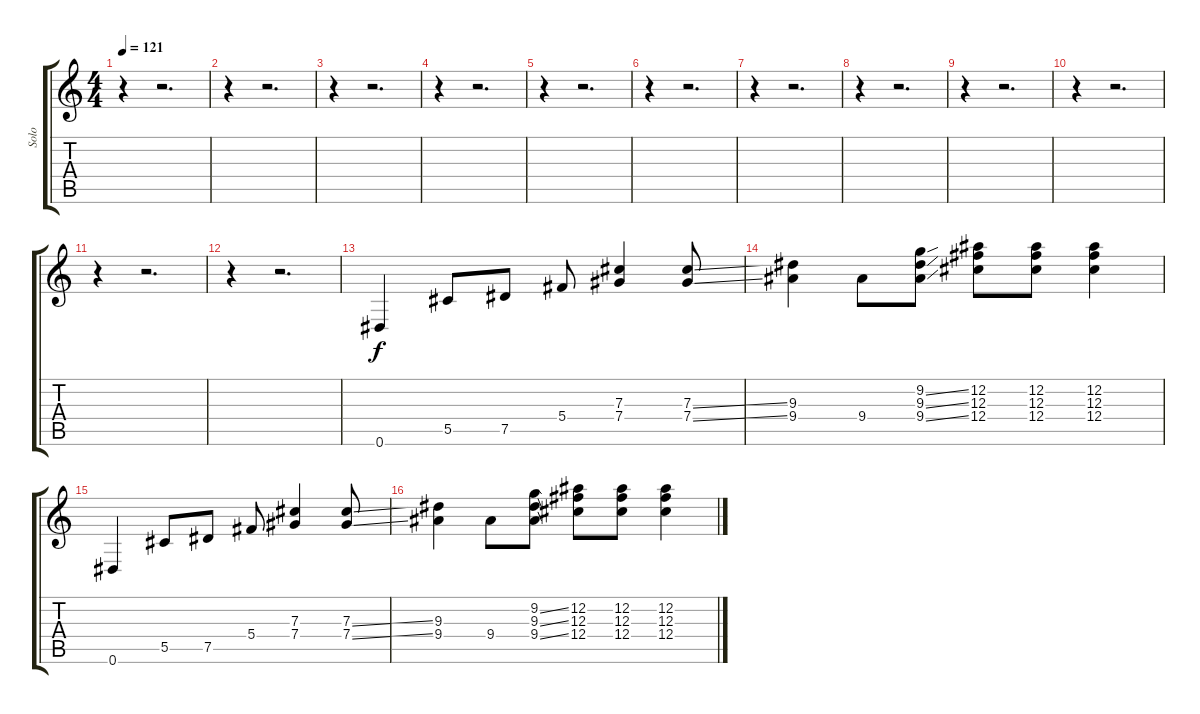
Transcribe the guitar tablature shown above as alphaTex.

\track ("Solo" "Solo") {instrument acousticguitarsteel}
\staff {score tabs}
\tuning (Eb4 Bb3 Gb3 Db3 Ab2 Eb2) {hide}
\ts (4 4)
\tempo 121
\clef g2
\ks c
r.4{dy f} r.2{d} |
r.4 r.2{d} |
r.4 r.2{d} |
r.4 r.2{d} |
r.4 r.2{d} |
r.4 r.2{d} |
r.4 r.2{d} |
r.4 r.2{d} |
r.4 r.2{d} |
r.4 r.2{d} |
r.4 r.2{d} |
r.4 r.2{d} |
0.6.4 5.5.8 7.5.8 5.4.8 (7.3 7.4).4 (7.3{ss} 7.4{ss}).8 |
(9.3 9.4).4 9.4.8 (9.2{ss} 9.3{ss} 9.4{ss}).8 (12.2 12.3 12.4).8 (12.2 12.3 12.4).8 (12.2 12.3 12.4).4 |
0.6.4 5.5.8 7.5.8 5.4.8 (7.3 7.4).4 (7.3{ss} 7.4{ss}).8 |
(9.3 9.4).4 9.4.8 (9.2{ss} 9.3{ss} 9.4{ss}).8 (12.2 12.3 12.4).8 (12.2 12.3 12.4).8 (12.2 12.3 12.4).4
